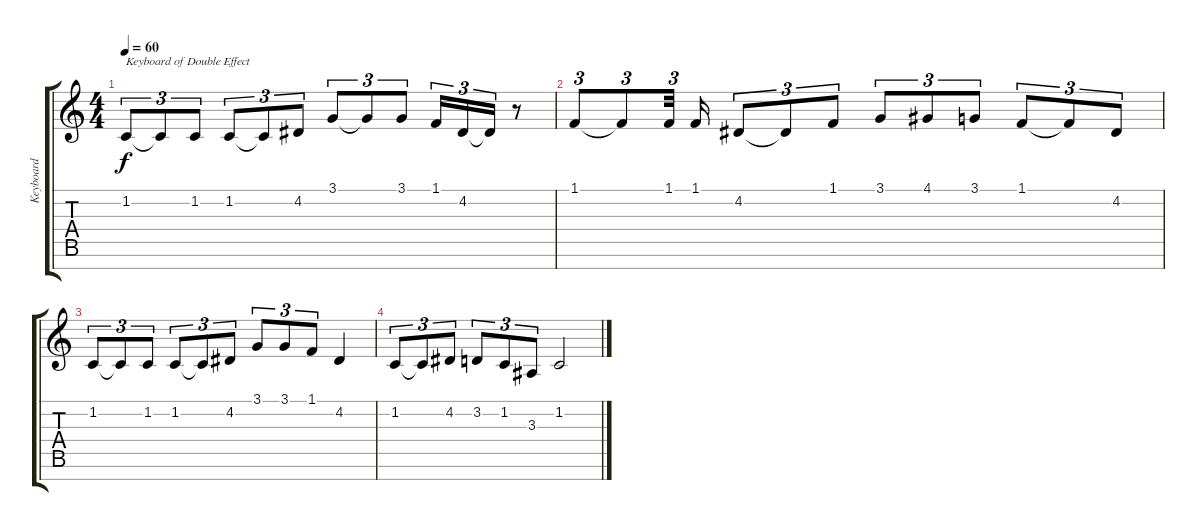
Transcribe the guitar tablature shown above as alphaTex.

\track ("Keyboard" "Keyboard") {instrument lead2sawtooth}
\staff {score tabs}
\tuning (E4 B3 G3 D3 A2 E2 B1) {hide}
\ts (4 4)
\tempo 60
\clef g2
\ks c
1.2.8{tu (3 2) txt "Keyboard of Double Effect" dy f instrument lead2sawtooth} 1.2{t}.8{tu (3 2)} 1.2.8{tu (3 2)} 1.2.8{tu (3 2)} 1.2{t}.8{tu (3 2)} 4.2.8{tu (3 2)} 3.1.8{tu (3 2)} 3.1{t}.8{tu (3 2)} 3.1.8{tu (3 2)} 1.1.16{tu (3 2)} 4.2.16{tu (3 2)} 4.2{t}.16{tu (3 2)} r.8 |
1.1.8{tu (3 2)} 1.1{t}.8{tu (3 2)} 1.1.32{tu (3 2)} 1.1.16 4.2.8{tu (3 2)} 4.2{t}.8{tu (3 2)} 1.1.8{tu (3 2)} 3.1.8{tu (3 2)} 4.1.8{tu (3 2)} 3.1.8{tu (3 2)} 1.1.8{tu (3 2)} 1.1{t}.8{tu (3 2)} 4.2.8{tu (3 2)} |
1.2.8{tu (3 2)} 1.2{t}.8{tu (3 2)} 1.2.8{tu (3 2)} 1.2.8{tu (3 2)} 1.2{t}.8{tu (3 2)} 4.2.8{tu (3 2)} 3.1.8{tu (3 2)} 3.1.8{tu (3 2)} 1.1.8{tu (3 2)} 4.2.4 |
1.2.8{tu (3 2)} 1.2{t}.8{tu (3 2)} 4.2.8{tu (3 2)} 3.2.8{tu (3 2)} 1.2.8{tu (3 2)} 3.3.8{tu (3 2)} 1.2.2
